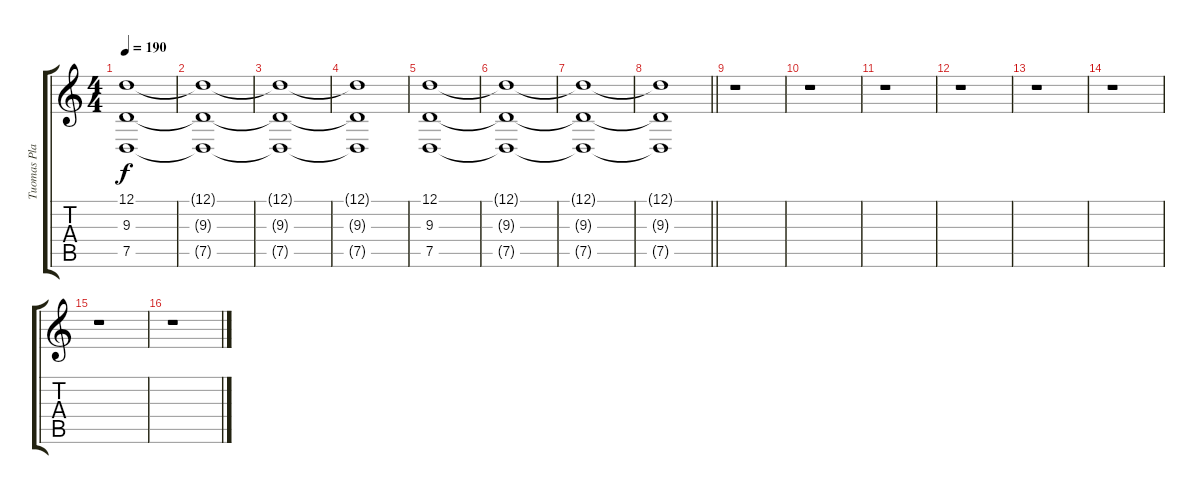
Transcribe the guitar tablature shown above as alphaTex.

\track ("Tuomas Planman" "Tuomas Pla") {instrument stringensemble1}
\staff {score tabs}
\tuning (D4 A3 F3 C3 G2 D2) {hide}
\ts (4 4)
\tempo 190
\clef g2
\ks c
(12.1 9.3 7.5).1{dy f} |
(12.1{t} 9.3{t} 7.5{t}).1 |
(12.1{t} 9.3{t} 7.5{t}).1 |
(12.1{t} 9.3{t} 7.5{t}).1 |
(12.1 9.3 7.5).1 |
(12.1{t} 9.3{t} 7.5{t}).1 |
(12.1{t} 9.3{t} 7.5{t}).1 |
\barLineRight lightlight
(12.1{t} 9.3{t} 7.5{t}).1 |
r.1 |
r.1 |
r.1 |
r.1 |
r.1 |
r.1 |
r.1 |
r.1
